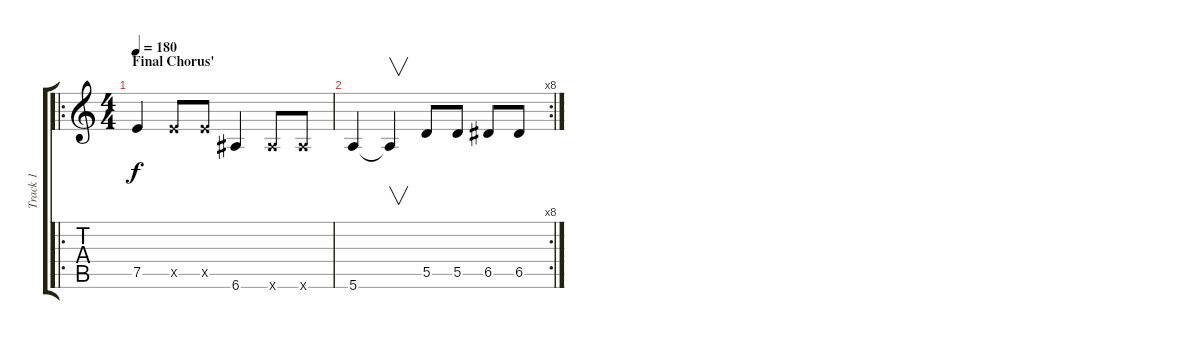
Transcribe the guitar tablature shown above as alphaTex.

\track ("Track 1" "Track 1") {instrument overdrivenguitar}
\staff {score tabs}
\tuning (E4 B3 G3 D3 A2 E2) {hide}
\ro
\ts (4 4)
\section ("" "Final Chorus'")
\tempo 180
\clef g2
\ks c
7.5.4{dy f} 7.5{x}.8 7.5{x}.8 6.6.4 6.6{x}.8 6.6{x}.8 |
\rc 8
5.6.4 5.6{t}.4{v} 5.5.8 5.5.8 6.5.8 6.5.8
